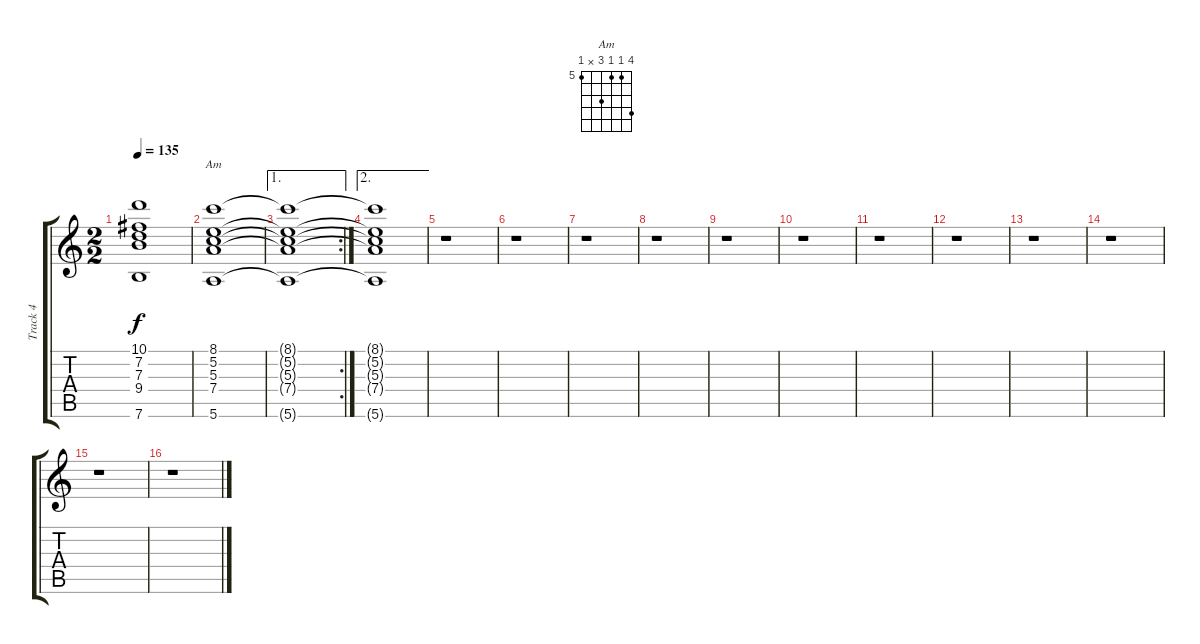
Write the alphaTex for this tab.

\track ("Track 4" "Track 4") {instrument overdrivenguitar}
\staff {score tabs}
\tuning (E4 B3 G3 D3 A2 E2) {hide}
\chord ("Am" 8 5 5 7 x 5) {firstfret 5}
\ts (2 2)
\tempo 135
\clef g2
\ks c
(10.1{t} 7.2{t} 7.3{t} 9.4{t} 7.6{t}).1{dy f} |
(8.1 5.2 5.3 7.4 5.6).1{ch "Am"} |
\ae 1
\rc 2
(8.1{t} 5.2{t} 5.3{t} 7.4{t} 5.6{t}).1 |
\ae 2
(8.1{t} 5.2{t} 5.3{t} 7.4{t} 5.6{t}).1 |
r.1 |
r.1 |
r.1 |
r.1 |
r.1 |
r.1 |
r.1 |
r.1 |
r.1 |
r.1 |
r.1 |
r.1
